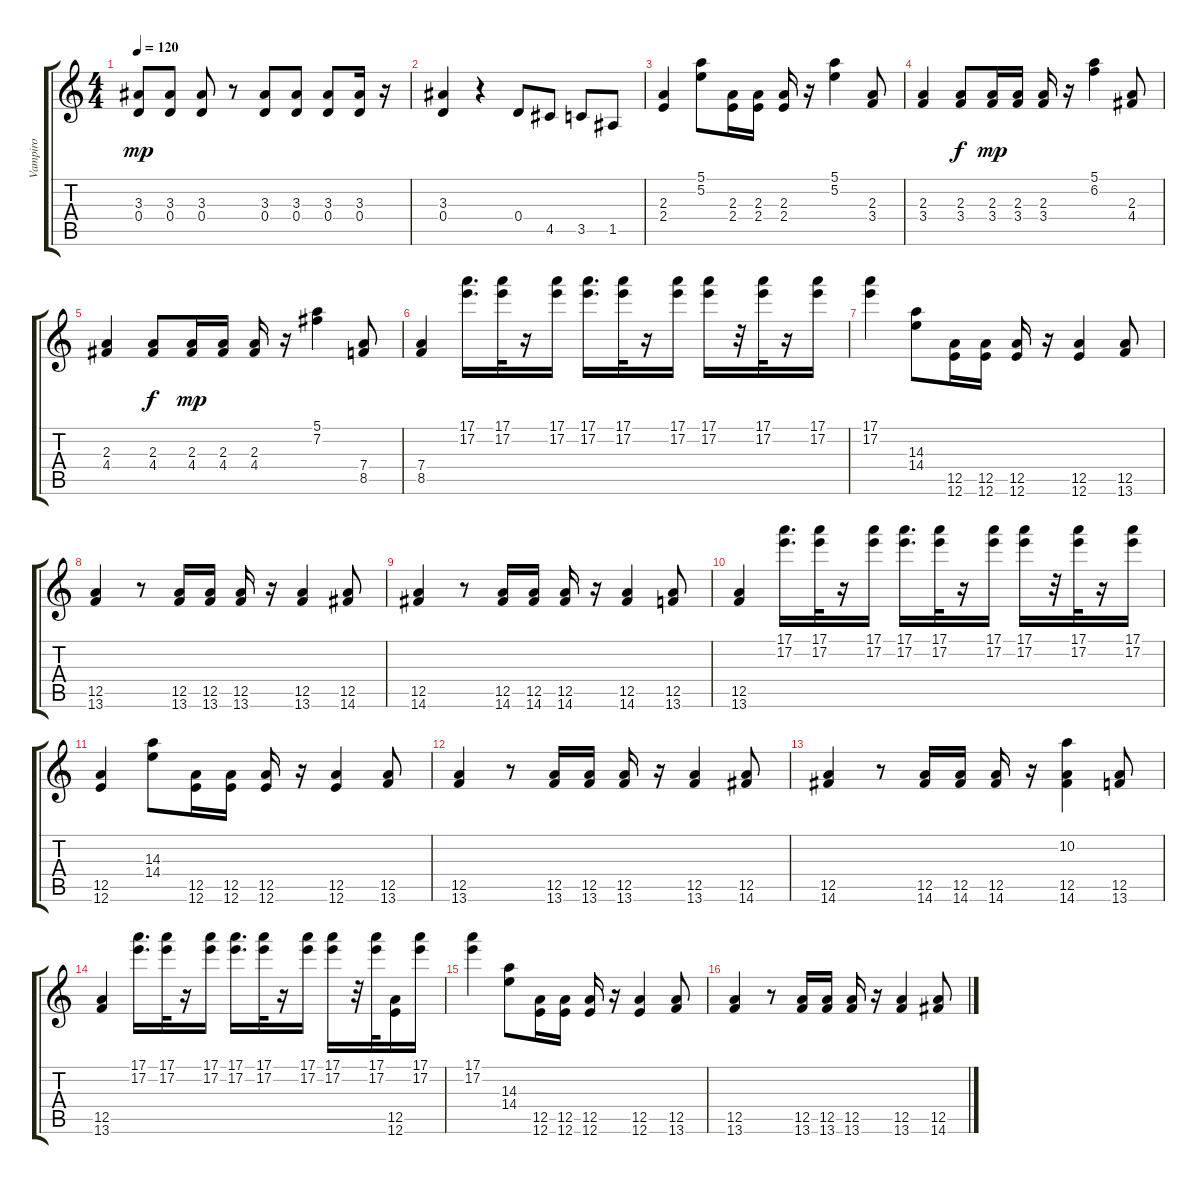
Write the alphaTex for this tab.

\track ("Vampiro" "Vampiro") {instrument distortionguitar}
\staff {score tabs}
\tuning (E4 B3 G3 D3 A2 E2) {hide}
\ts (4 4)
\tempo 120
\clef g2
\ks c
(3.3 0.4).8{dy mp} (3.3 0.4).8 (3.3 0.4).8 r.8 (3.3 0.4).8 (3.3 0.4).8 (3.3 0.4).8 (3.3 0.4).16 r.16 |
(3.3 0.4).4 r.4 0.4.8 4.5.8 3.5.8 1.5.8 |
(2.3 2.4).4 (5.1 5.2).8 (2.3 2.4).16 (2.3 2.4).16 (2.3 2.4).16 r.16 (5.1 5.2).4 (2.3 3.4).8 |
(2.3 3.4).4 (2.3 3.4).8{dy f} (2.3 3.4).16{dy mp} (2.3 3.4).16 (2.3 3.4).16 r.16 (5.1 6.2).4 (2.3 4.4).8 |
(2.3 4.4).4 (2.3 4.4).8{dy f} (2.3 4.4).16{dy mp} (2.3 4.4).16 (2.3 4.4).16 r.16 (5.1 7.2).4 (7.4 8.5).8 |
(7.4 8.5).4 (17.1 17.2).16{d} (17.1 17.2).32 r.16 (17.1 17.2).16 (17.1 17.2).16{d} (17.1 17.2).32 r.16 (17.1 17.2).16 (17.1 17.2).16 r.32 (17.1 17.2).32 r.16 (17.1 17.2).16 |
(17.1 17.2).4 (14.3 14.4).8 (12.5 12.6).16 (12.5 12.6).16 (12.5 12.6).16 r.16 (12.5 12.6).4 (12.5 13.6).8 |
(12.5 13.6).4 r.8 (12.5 13.6).16 (12.5 13.6).16 (12.5 13.6).16 r.16 (12.5 13.6).4 (12.5 14.6).8 |
(12.5 14.6).4 r.8 (12.5 14.6).16 (12.5 14.6).16 (12.5 14.6).16 r.16 (12.5 14.6).4 (12.5 13.6).8 |
(12.5 13.6).4 (17.1 17.2).16{d} (17.1 17.2).32 r.16 (17.1 17.2).16 (17.1 17.2).16{d} (17.1 17.2).32 r.16 (17.1 17.2).16 (17.1 17.2).16 r.32 (17.1 17.2).32 r.16 (17.1 17.2).16 |
(12.5 12.6).4 (14.3 14.4).8 (12.5 12.6).16 (12.5 12.6).16 (12.5 12.6).16 r.16 (12.5 12.6).4 (12.5 13.6).8 |
(12.5 13.6).4 r.8 (12.5 13.6).16 (12.5 13.6).16 (12.5 13.6).16 r.16 (12.5 13.6).4 (12.5 14.6).8 |
(12.5 14.6).4 r.8 (12.5 14.6).16 (12.5 14.6).16 (12.5 14.6).16 r.16 (10.2 12.5 14.6).4 (12.5 13.6).8 |
(12.5 13.6).4 (17.1 17.2).16{d} (17.1 17.2).32 r.16 (17.1 17.2).16 (17.1 17.2).16{d} (17.1 17.2).32 r.16 (17.1 17.2).16 (17.1 17.2).16 r.32 (17.1 17.2).32 (12.5 12.6).16 (17.1 17.2).16 |
(17.1 17.2).4 (14.3 14.4).8 (12.5 12.6).16 (12.5 12.6).16 (12.5 12.6).16 r.16 (12.5 12.6).4 (12.5 13.6).8 |
(12.5 13.6).4 r.8 (12.5 13.6).16 (12.5 13.6).16 (12.5 13.6).16 r.16 (12.5 13.6).4 (12.5 14.6).8
